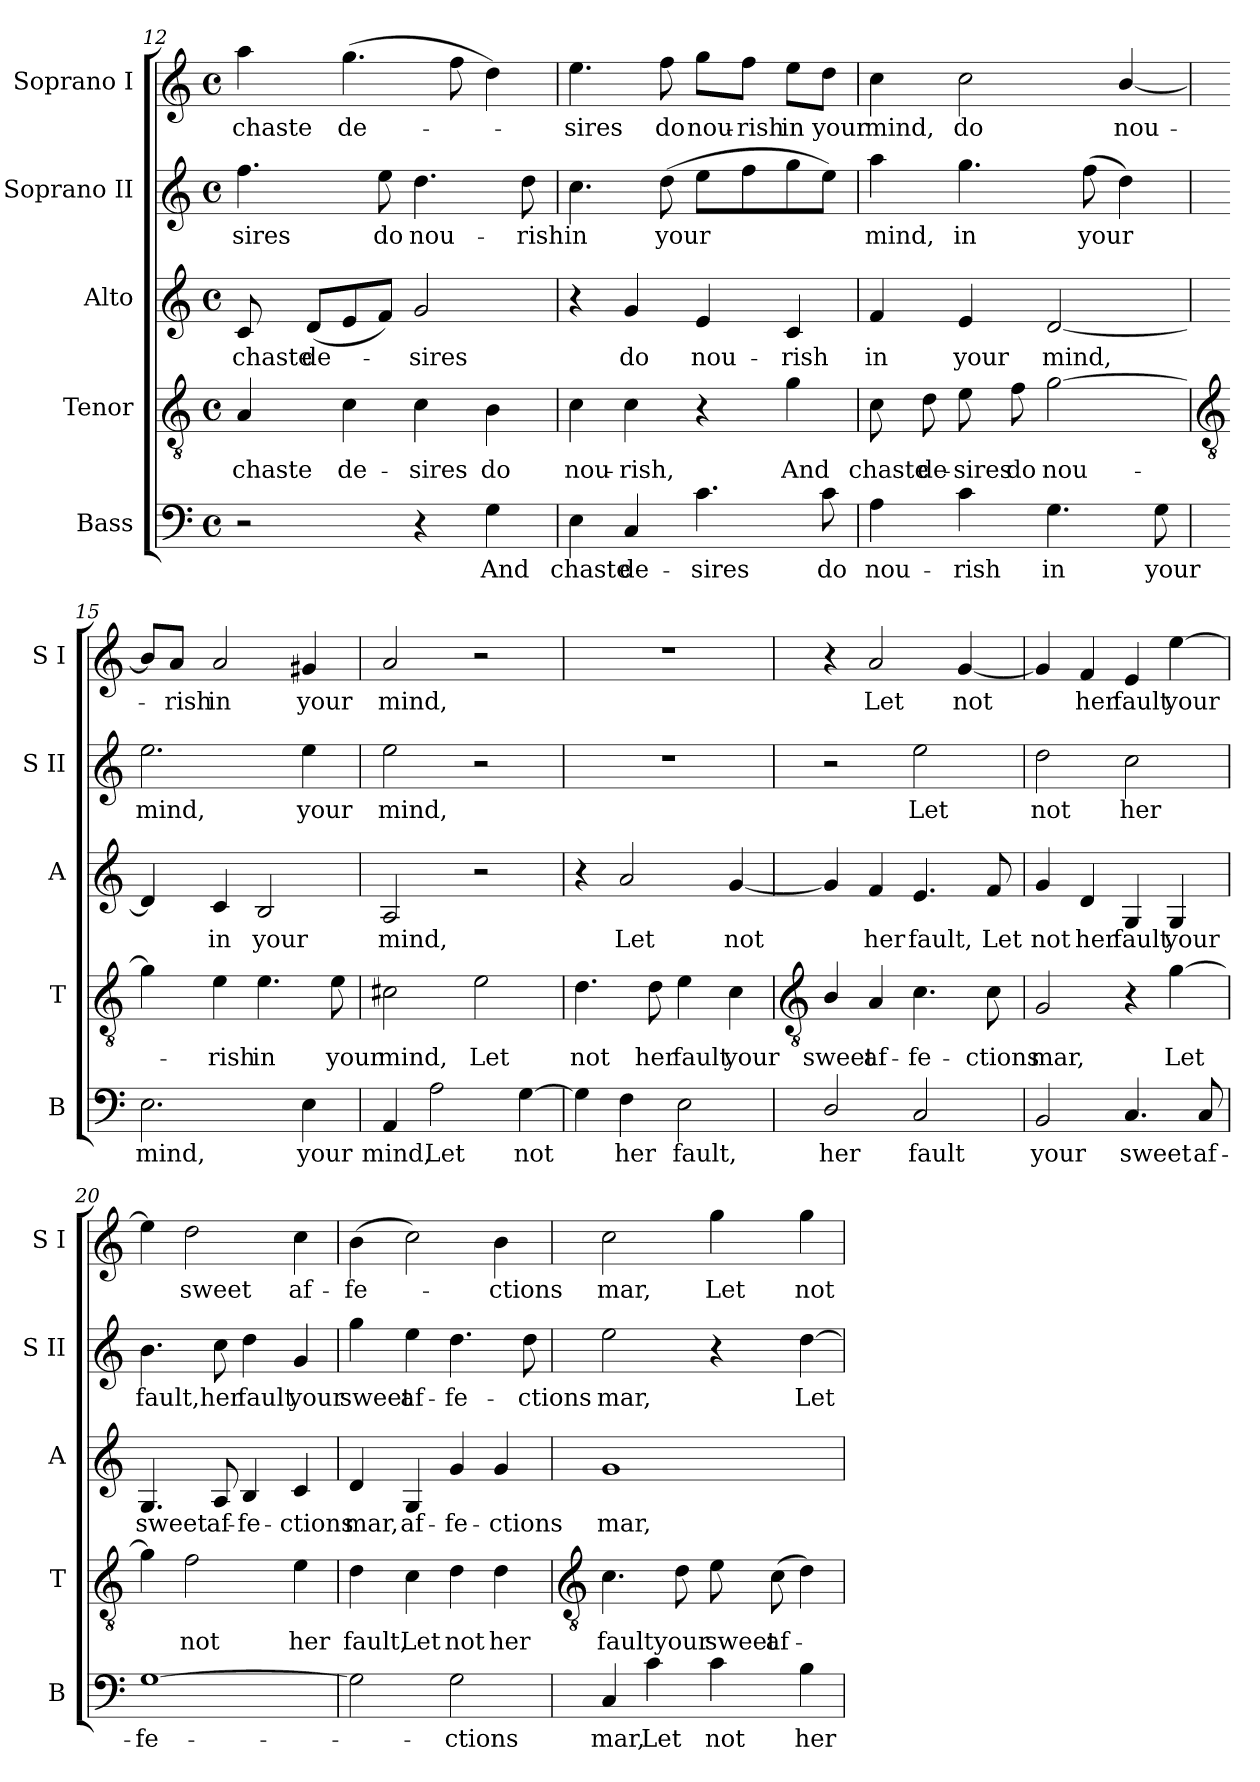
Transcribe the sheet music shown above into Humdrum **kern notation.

**kern	**text	**kern	**text	**kern	**text	**kern	**text	**kern	**text
*part5	*part5	*part4	*part4	*part3	*part3	*part2	*part2	*part1	*part1
*staff5	*staff5	*staff4	*staff4	*staff3	*staff3	*staff2	*staff2	*staff1	*staff1
*I"Bass	*	*I"Tenor	*	*I"Alto	*	*I"Soprano II	*	*I"Soprano I	*
*I'B	*	*I'T	*	*I'A	*	*I'S II	*	*I'S I	*
!!LO:LB:g=z
*clefF4	*	*clefGv2	*	*clefG2	*	*clefG2	*	*clefG2	*
*k[]	*	*k[]	*	*k[]	*	*k[]	*	*k[]	*
*C:	*	*C:	*	*C:	*	*C:	*	*C:	*
*M4/4	*	*M4/4	*	*M4/4	*	*M4/4	*	*M4/4	*
*met(c)	*	*met(c)	*	*met(c)	*	*met(c)	*	*met(c)	*
=12	=12	=12	=12	=12	=12	=12	=12	=12	=12
!	!	!	!LO:LY:b	!	!LO:LY:b	!	!LO:LY:b	!	!LO:LY:b
2r	.	4A	chaste	8c	chaste	4.ff	-sires	4aa	chaste
!	!	!	!	!	!LO:LY:b	!	!	!	!
.	.	.	.	(<8dL	de-	.	.	.	.
!	!	!	!LO:LY:b	!	!	!	!	!	!LO:LY:b
.	.	4c	de-	8e	.	.	.	(>4.gg	de-
!	!	!	!	!	!	!	!LO:LY:b	!	!
.	.	.	.	8fJ)	.	8ee	do	.	.
!	!	!	!LO:LY:b	!	!LO:LY:b	!	!LO:LY:b	!	!
4r	.	4c	-sires	2g	sires	4.dd	nou-	.	.
.	.	.	.	.	.	.	.	8ff	.
!	!LO:LY:b	!	!LO:LY:b	!	!	!	!	!	!
4G	And	4B	do	.	.	.	.	4dd)	.
!	!	!	!	!	!	!	!LO:LY:b	!	!
.	.	.	.	.	.	8dd	-rish	.	.
=13	=13	=13	=13	=13	=13	=13	=13	=13	=13
!	!LO:LY:b	!	!LO:LY:b	!	!	!	!LO:LY:b	!	!LO:LY:b
4E	chaste	4c	nou-	4r	.	4.cc	in	4.ee	sires
!	!LO:LY:b	!	!LO:LY:b	!	!LO:LY:b	!	!	!	!
4C	de-	4c	-rish,	4g	do	.	.	.	.
!	!	!	!	!	!	!	!LO:LY:b	!	!LO:LY:b
.	.	.	.	.	.	(>8dd	your	8ff	do
!	!LO:LY:b	!	!	!	!LO:LY:b	!	!	!	!LO:LY:b
4.c	-sires	4r	.	4e	nou-	8eeL	.	8gg\L	nou-
!	!	!	!	!	!	!	!	!	!LO:LY:b
.	.	.	.	.	.	8ff	.	8ff\J	-rish
!	!	!	!LO:LY:b	!	!LO:LY:b	!	!	!	!LO:LY:b
.	.	4g	And	4c	-rish	8gg	.	8ee\L	in
!	!LO:LY:b	!	!	!	!	!	!	!	!LO:LY:b
8c	do	.	.	.	.	8eeJ)	.	8dd\J	your
=14	=14	=14	=14	=14	=14	=14	=14	=14	=14
!	!LO:LY:b	!	!LO:LY:b	!	!LO:LY:b	!	!LO:LY:b	!	!LO:LY:b
4A	nou-	8c	chaste	4f	in	4aa	mind,	4cc	mind,
!	!	!	!LO:LY:b	!	!	!	!	!	!
.	.	8d	de-	.	.	.	.	.	.
!	!LO:LY:b	!	!LO:LY:b	!	!LO:LY:b	!	!LO:LY:b	!	!LO:LY:b
4c	-rish	8e	-sires	4e	your	4.gg	in	2cc	do
!	!	!	!LO:LY:b	!	!	!	!	!	!
.	.	8f	do	.	.	.	.	.	.
!	!LO:LY:b	!	!LO:LY:b	!	!LO:LY:b	!	!	!	!
4.G	in	[2g	nou-	[2d	mind,	.	.	.	.
!	!	!	!	!	!	!	!LO:LY:b	!	!
.	.	.	.	.	.	(>8ffL	your	.	.
!	!	!	!	!	!	!	!	!	!LO:LY:b
.	.	.	.	.	.	4dd)	.	[4b/	nou-
!	!LO:LY:b	!	!	!	!	!	!	!	!
8G	your	.	.	.	.	.	.	.	.
!!LO:LB:g=z
=15	=15	=15	=15	=15	=15	=15	=15	=15	=15
*	*	*clefGv2	*	*	*	*	*	*	*
!	!LO:LY:b	!	!	!	!	!	!LO:LY:b	!	!
2.E	mind,	4g]	.	4d]	.	2.ee	mind,	8b/L]	.
!	!	!	!	!	!	!	!	!	!LO:LY:b
.	.	.	.	.	.	.	.	8a/J	rish
!	!	!	!LO:LY:b	!	!LO:LY:b	!	!	!	!LO:LY:b
.	.	4e	rish	4c	in	.	.	2a	in
!	!	!	!LO:LY:b	!	!LO:LY:b	!	!	!	!
.	.	4.e	in	2B/	your	.	.	.	.
!	!LO:LY:b	!	!	!	!	!	!LO:LY:b	!	!LO:LY:b
4E	your	.	.	.	.	4ee	your	4g#X	your
!	!	!	!LO:LY:b	!	!	!	!	!	!
.	.	8e	your	.	.	.	.	.	.
=16	=16	=16	=16	=16	=16	=16	=16	=16	=16
!	!LO:LY:b	!	!LO:LY:b	!	!LO:LY:b	!	!LO:LY:b	!	!LO:LY:b
4AA	mind,	2c#X	mind,	2A	mind,	2ee	mind,	2a	mind,
!	!LO:LY:b	!	!	!	!	!	!	!	!
2A	Let	.	.	.	.	.	.	.	.
!	!	!	!LO:LY:b	!	!	!	!	!	!
.	.	2e	Let	2r	.	2r	.	2r	.
!	!LO:LY:b	!	!	!	!	!	!	!	!
[4G	not	.	.	.	.	.	.	.	.
=17	=17	=17	=17	=17	=17	=17	=17	=17	=17
!	!	!	!LO:LY:b	!	!	!	!	!	!
4G]	.	4.d	not	4r	.	1r	.	1r	.
!	!LO:LY:b	!	!	!	!LO:LY:b	!	!	!	!
4F	her	.	.	2a	Let	.	.	.	.
!	!	!	!LO:LY:b	!	!	!	!	!	!
.	.	8d	her	.	.	.	.	.	.
!	!LO:LY:b	!	!LO:LY:b	!	!	!	!	!	!
2E	fault,	4e	fault	.	.	.	.	.	.
!	!	!	!LO:LY:b	!	!LO:LY:b	!	!	!	!
.	.	4c	your	[4g	not	.	.	.	.
!!LO:LB:g=z
=18	=18	=18	=18	=18	=18	=18	=18	=18	=18
*	*	*clefGv2	*	*	*	*	*	*	*
!	!LO:LY:b	!	!LO:LY:b	!	!	!	!	!	!
2D/	her	4B/	sweet	4g]	.	2r	.	4r	.
!	!	!	!LO:LY:b	!	!LO:LY:b	!	!	!	!LO:LY:b
.	.	4A	af-	4f	her	.	.	2a	Let
!	!LO:LY:b	!	!LO:LY:b	!	!LO:LY:b	!	!LO:LY:b	!	!
2C	fault	4.c	-fe-	4.e	fault,	2ee	Let	.	.
!	!	!	!	!	!	!	!	!	!LO:LY:b
.	.	.	.	.	.	.	.	[4g	not
!	!	!	!LO:LY:b	!	!LO:LY:b	!	!	!	!
.	.	8c	-ctions	8f	Let	.	.	.	.
=19	=19	=19	=19	=19	=19	=19	=19	=19	=19
!	!LO:LY:b	!	!LO:LY:b	!	!LO:LY:b	!	!LO:LY:b	!	!
2BB	your	2G	mar,	4g	not	2dd	not	4g]	.
!	!	!	!	!	!LO:LY:b	!	!	!	!LO:LY:b
.	.	.	.	4d	her	.	.	4f	her
!	!LO:LY:b	!	!	!	!LO:LY:b	!	!LO:LY:b	!	!LO:LY:b
4.C	sweet	4r	.	4G	fault	2cc	her	4e	fault
!	!	!	!LO:LY:b	!	!LO:LY:b	!	!	!	!LO:LY:b
.	.	[4g	Let	4G	your	.	.	[4ee	your
!	!LO:LY:b	!	!	!	!	!	!	!	!
8C	af-	.	.	.	.	.	.	.	.
=20	=20	=20	=20	=20	=20	=20	=20	=20	=20
!	!LO:LY:b	!	!	!	!LO:LY:b	!	!LO:LY:b	!	!
[1G	-fe-	4g]	.	4.G	sweet	4.b	fault,	4ee]	.
!	!	!	!LO:LY:b	!	!	!	!	!	!LO:LY:b
.	.	2f	not	.	.	.	.	2dd	sweet
!	!	!	!	!	!LO:LY:b	!	!LO:LY:b	!	!
.	.	.	.	8A	af-	8cc	her	.	.
!	!	!	!	!	!LO:LY:b	!	!LO:LY:b	!	!
.	.	.	.	4B	-fe-	4dd	fault	.	.
!	!	!	!LO:LY:b	!	!LO:LY:b	!	!LO:LY:b	!	!LO:LY:b
.	.	4e	her	4c	-ctions	4g	your	4cc	af-
=21	=21	=21	=21	=21	=21	=21	=21	=21	=21
!	!	!	!LO:LY:b	!	!LO:LY:b	!	!LO:LY:b	!	!LO:LY:b
2G]	.	4d	fault,	4d	mar,	4gg	sweet	(>4b	-fe-
!	!	!	!LO:LY:b	!	!LO:LY:b	!	!LO:LY:b	!	!
.	.	4c	Let	4G	af-	4ee	af-	2cc)	.
!	!LO:LY:b	!	!LO:LY:b	!	!LO:LY:b	!	!LO:LY:b	!	!
2G	ctions	4d	not	4g	-fe-	4.dd	-fe-	.	.
!	!	!	!LO:LY:b	!	!LO:LY:b	!	!	!	!LO:LY:b
.	.	4d	her	4g	-ctions	.	.	4b	ctions
!	!	!	!	!	!	!	!LO:LY:b	!	!
.	.	.	.	.	.	8dd	-ctions	.	.
!!LO:LB:g=z
=22	=22	=22	=22	=22	=22	=22	=22	=22	=22
*	*	*clefGv2	*	*	*	*	*	*	*
!	!LO:LY:b	!	!LO:LY:b	!	!LO:LY:b	!	!LO:LY:b	!	!LO:LY:b
4C	mar,	4.c	fault	1g	mar,	2ee	mar,	2cc	mar,
!	!LO:LY:b	!	!	!	!	!	!	!	!
4c	Let	.	.	.	.	.	.	.	.
!	!	!	!LO:LY:b	!	!	!	!	!	!
.	.	8d	your	.	.	.	.	.	.
!	!LO:LY:b	!	!LO:LY:b	!	!	!	!	!	!LO:LY:b
4c	not	8e	sweet	.	.	4r	.	4gg	Let
!	!	!	!LO:LY:b	!	!	!	!	!	!
.	.	(>8cL	af-	.	.	.	.	.	.
!	!LO:LY:b	!	!	!	!	!	!LO:LY:b	!	!LO:LY:b
4B	her	4d)	.	.	.	[4dd	Let	4gg	not
=	=	=	=	=	=	=	=	=	=
*-	*-	*-	*-	*-	*-	*-	*-	*-	*-
